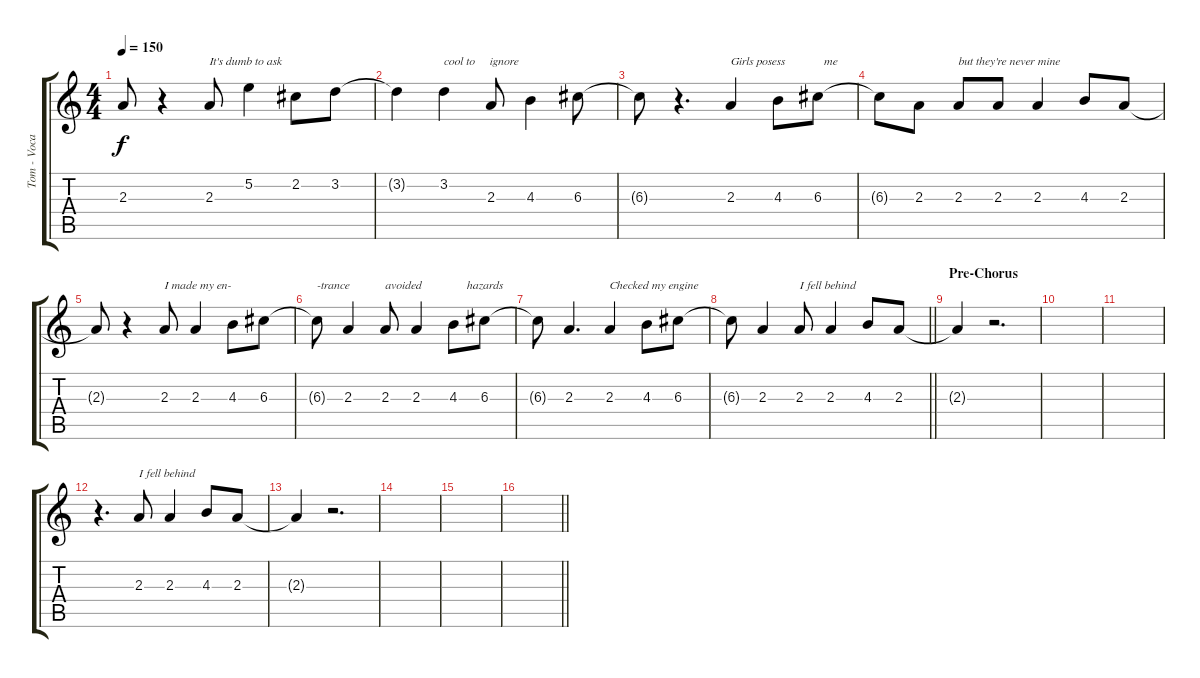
\track ("Tom - Vocals" "Tom - Voca") {instrument overdrivenguitar}
\staff {score tabs}
\tuning (E4 B3 G3 D3 A2 E2) {hide}
\ts (4 4)
\tempo 150
\clef g2
\ks c
2.3{t}.8{dy f} r.4 2.3.8{txt "It's dumb to ask"} 5.2.4 2.2.8 3.2.8 |
3.2{t}.4 3.2.4{txt "cool to     ignore"} 2.3.8 4.3.4 6.3.8 |
6.3{t}.8 r.4{d} 2.3.4{txt "Girls posess             me"} 4.3.8 6.3.8 |
6.3{t}.8 2.3.8 2.3.8{txt "but they're never mine"} 2.3.8 2.3.4 4.3.8 2.3.8 |
2.3{t}.8 r.4 2.3.8{txt "I made my en-"} 2.3.4 4.3.8 6.3.8 |
6.3{t}.8{txt "-trance"} 2.3.4 2.3.8{txt "avoided               hazards"} 2.3.4 4.3.8 6.3.8 |
6.3{t}.8 2.3.4{d} 2.3.4{txt "Checked my engine"} 4.3.8 6.3.8 |
\barLineRight lightlight
6.3{t}.8 2.3.4 2.3.8{txt "I fell behind"} 2.3.4 4.3.8 2.3.8 |
\section ("" "Pre-Chorus")
2.3{t}.4 r.2{d} |
|
|
r.4{d} 2.3.8{txt "I fell behind"} 2.3.4 4.3.8 2.3.8 |
2.3{t}.4 r.2{d} |
|
|
\barLineRight lightlight
